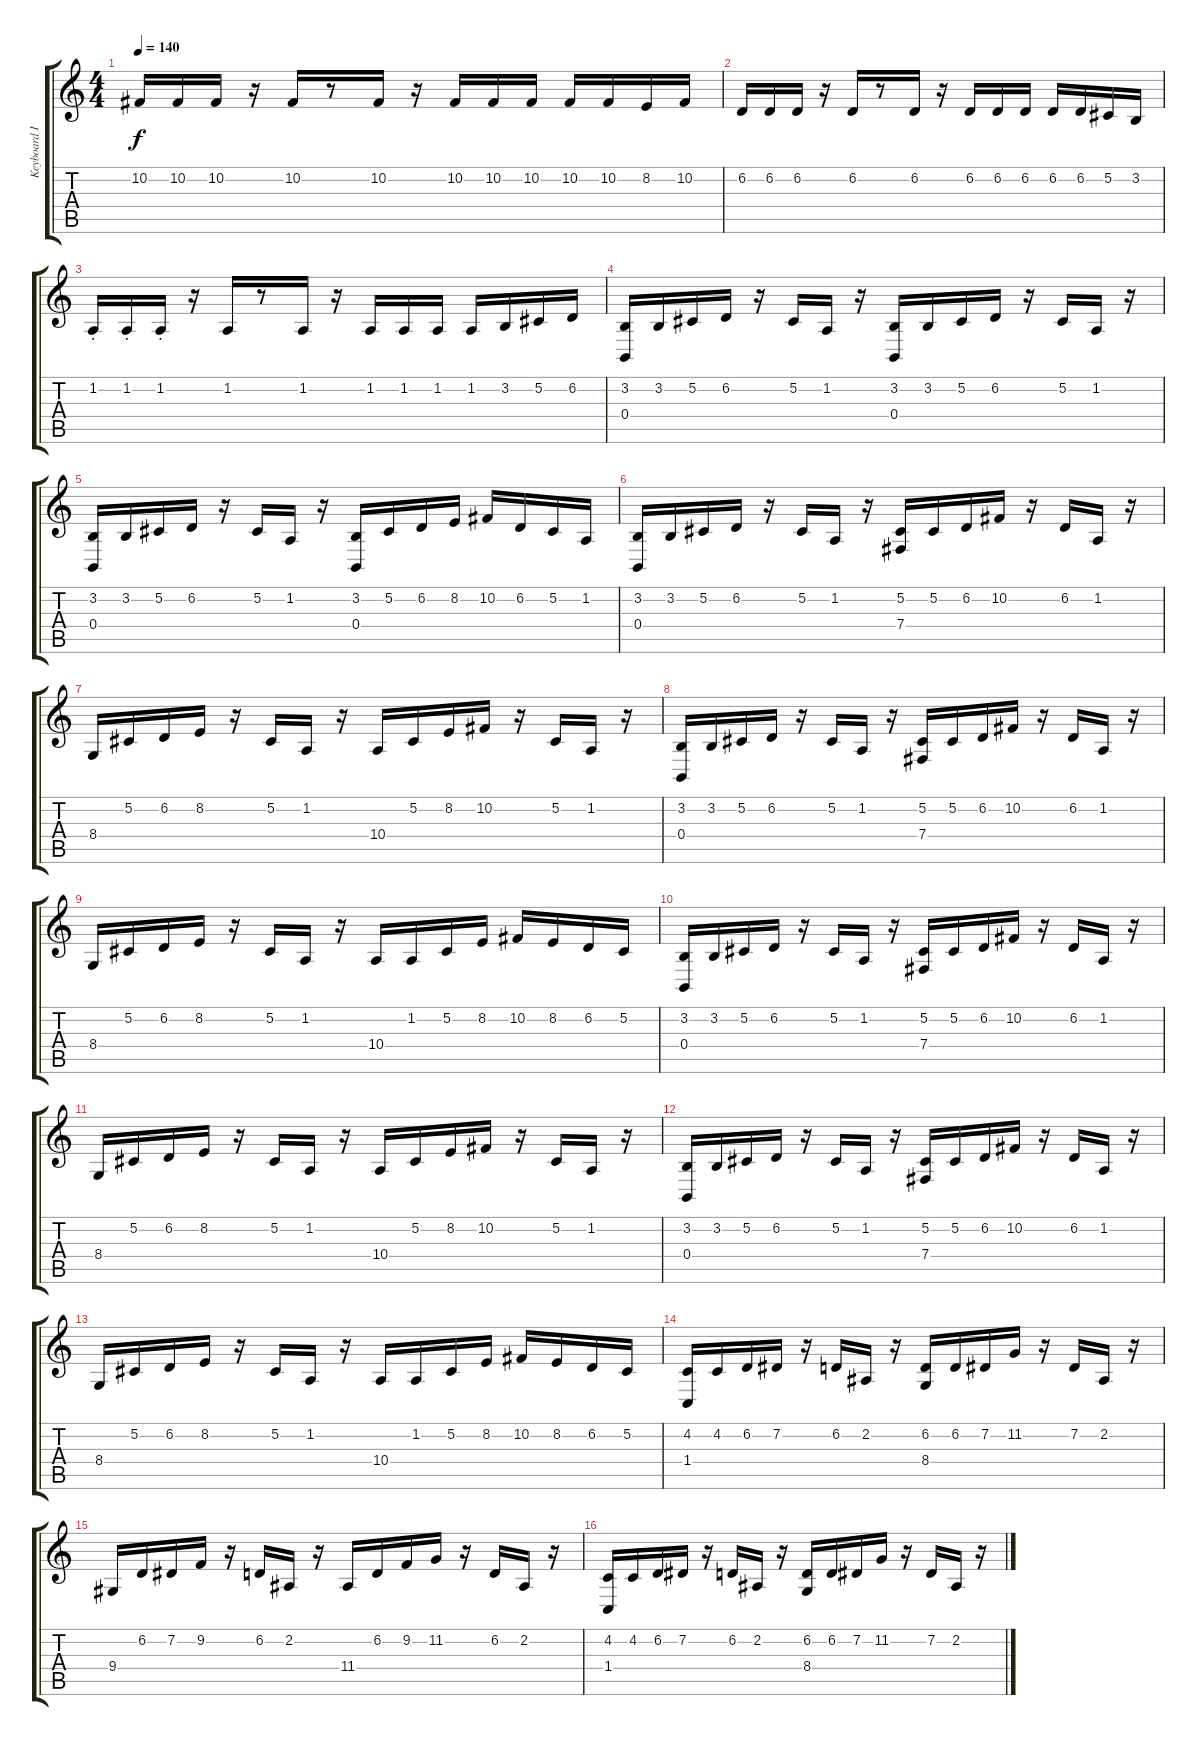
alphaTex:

\track ("Keyboard IV" "Keyboard I") {instrument lead2sawtooth}
\staff {score tabs}
\tuning (Db4 Ab3 E3 B2 Gb2 B1) {hide}
\ts (4 4)
\tempo 140
\clef g2
\ks c
10.2.16{dy f} 10.2.16 10.2.16 r.16 10.2.16 r.8 10.2.16 r.16 10.2.16 10.2.16 10.2.16 10.2.16 10.2.16 8.2.16 10.2.16 |
6.2.16 6.2.16 6.2.16 r.16 6.2.16 r.8 6.2.16 r.16 6.2.16 6.2.16 6.2.16 6.2.16 6.2.16 5.2.16 3.2.16 |
1.2{st}.16 1.2{st}.16 1.2{st}.16 r.16 1.2.16 r.8 1.2.16 r.16 1.2.16 1.2.16 1.2.16 1.2.16 3.2.16 5.2.16 6.2.16 |
(3.2 0.4).16 3.2.16 5.2.16 6.2.16 r.16 5.2.16 1.2.16 r.16 (3.2 0.4).16 3.2.16 5.2.16 6.2.16 r.16 5.2.16 1.2.16 r.16 |
(3.2 0.4).16 3.2.16 5.2.16 6.2.16 r.16 5.2.16 1.2.16 r.16 (3.2 0.4).16 5.2.16 6.2.16 8.2.16 10.2.16 6.2.16 5.2.16 1.2.16 |
(3.2 0.4).16 3.2.16 5.2.16 6.2.16 r.16 5.2.16 1.2.16 r.16 (5.2 7.4).16 5.2.16 6.2.16 10.2.16 r.16 6.2.16 1.2.16 r.16 |
8.4.16 5.2.16 6.2.16 8.2.16 r.16 5.2.16 1.2.16 r.16 10.4.16 5.2.16 8.2.16 10.2.16 r.16 5.2.16 1.2.16 r.16 |
(3.2 0.4).16 3.2.16 5.2.16 6.2.16 r.16 5.2.16 1.2.16 r.16 (5.2 7.4).16 5.2.16 6.2.16 10.2.16 r.16 6.2.16 1.2.16 r.16 |
8.4.16 5.2.16 6.2.16 8.2.16 r.16 5.2.16 1.2.16 r.16 10.4.16 1.2.16 5.2.16 8.2.16 10.2.16 8.2.16 6.2.16 5.2.16 |
(3.2 0.4).16 3.2.16 5.2.16 6.2.16 r.16 5.2.16 1.2.16 r.16 (5.2 7.4).16 5.2.16 6.2.16 10.2.16 r.16 6.2.16 1.2.16 r.16 |
8.4.16 5.2.16 6.2.16 8.2.16 r.16 5.2.16 1.2.16 r.16 10.4.16 5.2.16 8.2.16 10.2.16 r.16 5.2.16 1.2.16 r.16 |
(3.2 0.4).16 3.2.16 5.2.16 6.2.16 r.16 5.2.16 1.2.16 r.16 (5.2 7.4).16 5.2.16 6.2.16 10.2.16 r.16 6.2.16 1.2.16 r.16 |
8.4.16 5.2.16 6.2.16 8.2.16 r.16 5.2.16 1.2.16 r.16 10.4.16 1.2.16 5.2.16 8.2.16 10.2.16 8.2.16 6.2.16 5.2.16 |
(4.2 1.4).16 4.2.16 6.2.16 7.2.16 r.16 6.2.16 2.2.16 r.16 (6.2 8.4).16 6.2.16 7.2.16 11.2.16 r.16 7.2.16 2.2.16 r.16 |
9.4.16 6.2.16 7.2.16 9.2.16 r.16 6.2.16 2.2.16 r.16 11.4.16 6.2.16 9.2.16 11.2.16 r.16 6.2.16 2.2.16 r.16 |
(4.2 1.4).16 4.2.16 6.2.16 7.2.16 r.16 6.2.16 2.2.16 r.16 (6.2 8.4).16 6.2.16 7.2.16 11.2.16 r.16 7.2.16 2.2.16 r.16
